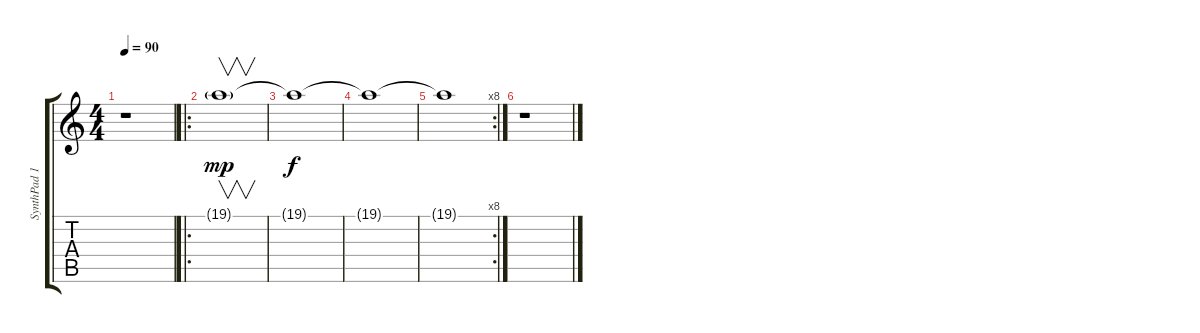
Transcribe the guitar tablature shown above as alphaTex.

\track ("SynthPad 1" "SynthPad 1") {instrument rockorgan}
\staff {score tabs}
\tuning (D4 A3 F3 C3 G2 C2) {hide}
\ts (4 4)
\tempo 90
\clef g2
\ks c
r.1{dy f} |
\ro
19.1{g}.1{v dy mp volume 8 instrument rockorgan} |
19.1{t}.1{dy f} |
19.1{t}.1 |
\rc 8
19.1{t}.1 |
r.1
